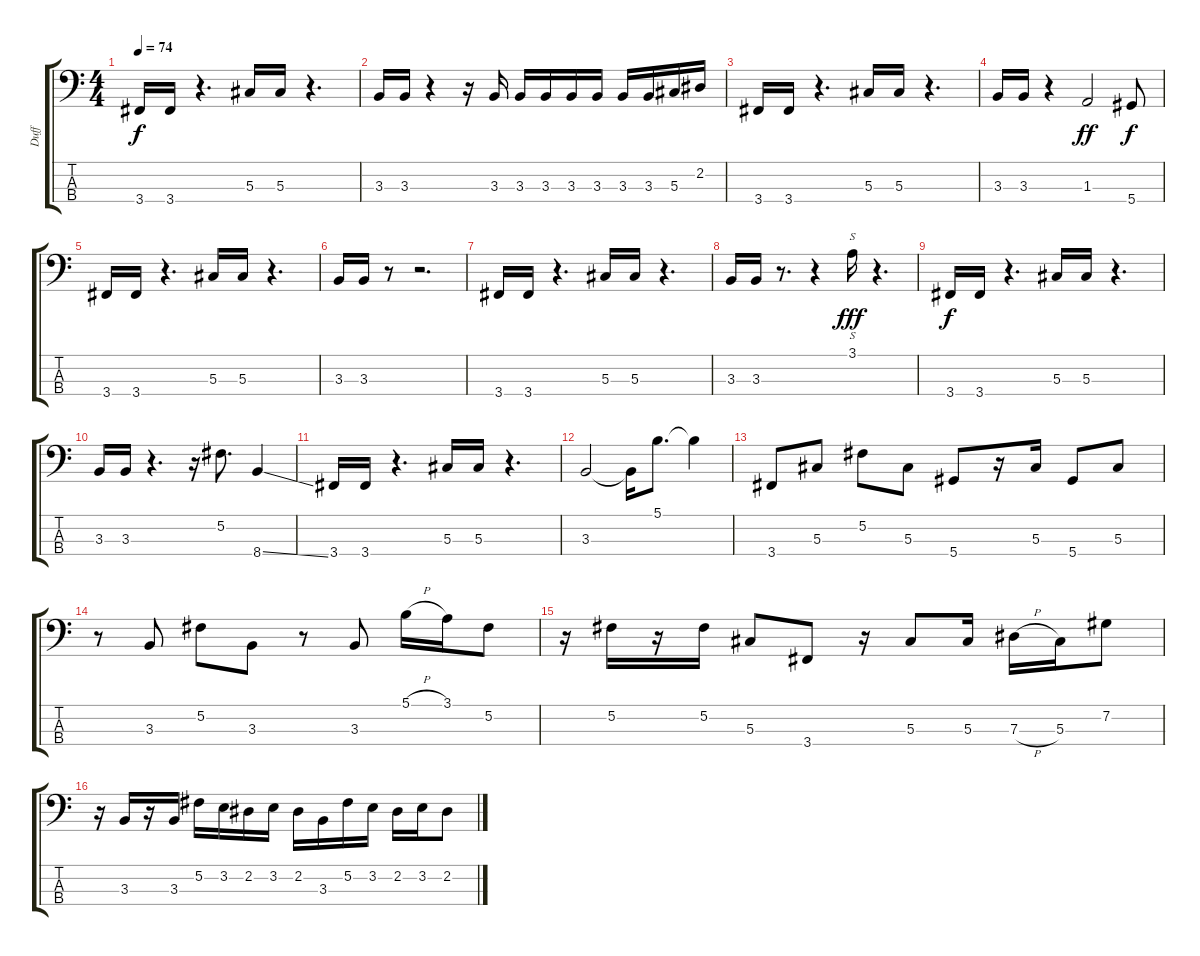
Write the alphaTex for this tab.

\track ("Duff" "Duff") {instrument electricbasspick}
\staff {score tabs}
\tuning (Gb2 Db2 Ab1 Eb1) {hide}
\ts (4 4)
\tempo 74
\clef f4
\ks c
3.4.16{dy f} 3.4.16 r.4{d} 5.3.16 5.3.16 r.4{d} |
3.3.16 3.3.16 r.4 r.16 3.3.16 3.3.16 3.3.16 3.3.16 3.3.16 3.3.16 3.3.16 5.3.16 2.2.16 |
3.4.16 3.4.16 r.4{d} 5.3.16 5.3.16 r.4{d} |
3.3.16 3.3.16 r.4 1.3.2{dy ff} 5.4.8{dy f} |
3.4.16 3.4.16 r.4{d} 5.3.16 5.3.16 r.4{d} |
3.3.16 3.3.16 r.8 r.2{d} |
3.4.16 3.4.16 r.4{d} 5.3.16 5.3.16 r.4{d} |
3.3.16 3.3.16 r.8{d} r.4 3.1.16{s dy fff instrument slapbass1} r.4{d} |
3.4.16{dy f} 3.4.16 r.4{d} 5.3.16 5.3.16 r.4{d} |
3.3.16 3.3.16 r.4{d} r.16 5.2.8{d} 8.4{ss}.4 |
3.4.16 3.4.16 r.4{d} 5.3.16 5.3.16 r.4{d} |
3.3.2 3.3{t}.16 5.1.8{d} 5.1{t}.4 |
3.4.8 5.3.8 5.2.8 5.3.8 5.4.8 r.16 5.3.16 5.4.8 5.3.8 |
r.8 3.3.8 5.2.8 3.3.8 r.8 3.3.8 5.1{h}.16 3.1.16 5.2.8 |
r.16 5.2.16 r.16 5.2.16 5.3.8 3.4.8 r.16 5.3.8 5.3.16 7.3{h}.16 5.3.16 7.2.8 |
r.16 3.3.16 r.16 3.3.16 5.2.16 3.2.16 2.2.16 3.2.16 2.2.16 3.3.16 5.2.16 3.2.16 2.2.16 3.2.16 2.2.8
